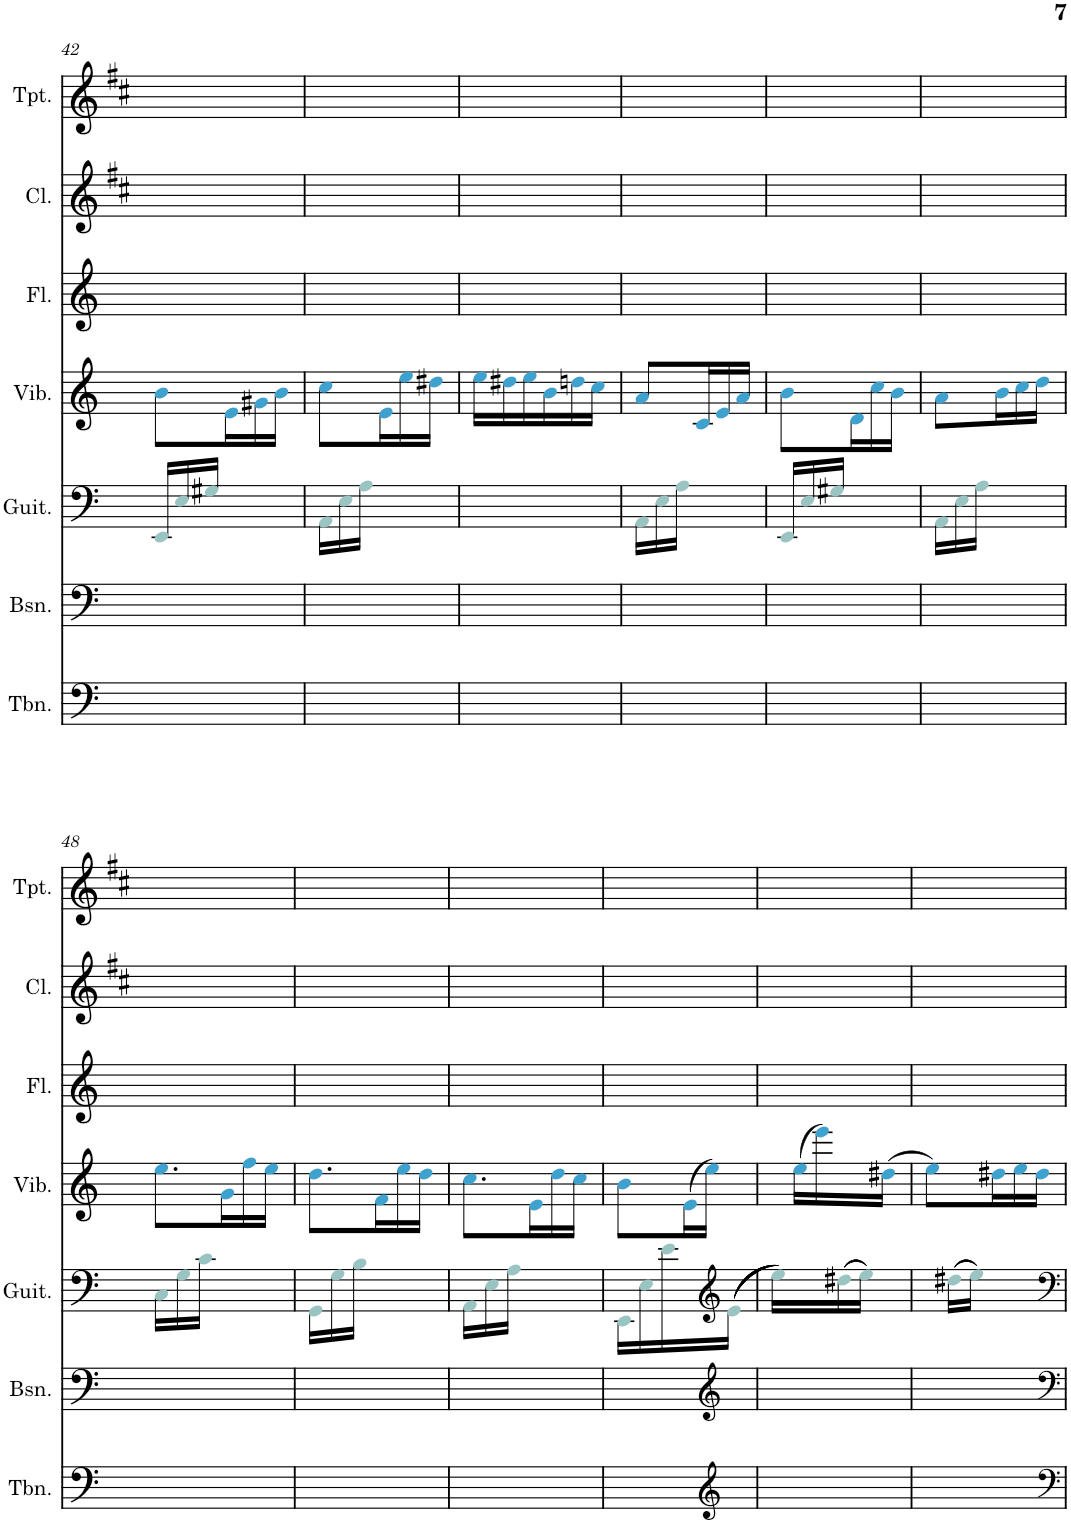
**kern	**kern	**kern	**kern	**kern	**kern	**kern
*part7	*part6	*part5	*part4	*part3	*part2	*part1
*staff7	*staff6	*staff5	*staff4	*staff3	*staff2	*staff1
*I"Trombone	*I"Bassoon	*I"Classical Guitar	*I"Vibraphone	*I"Flute	*I"Clarinet	*I"Trumpet
*I'Tbn.	*I'Bsn.	*I'Guit.	*I'Vib.	*I'Fl.	*I'Cl.	*I'Tpt.
!!LO:PB:g=z
*clefF4	*clefF4	*clefF4	*clefG2	*clefG2	*clefG2	*clefG2
*	*	*	*	*	*Trd1c2	*Trd1c2
*k[]	*k[]	*k[]	*k[]	*k[]	*k[f#c#]	*k[f#c#]
*M3/8	*M3/8	*M3/8	*M3/8	*M3/8	*M3/8	*M3/8
=42	=42	=42	=42	=42	=42	=42
4.ryy	4.ryy	16EEi/LL	8bj\L	4.ryy	4.ryy	4.ryy
.	.	16Ei/	.	.	.	.
.	.	16G#Xi/JJ	16ryy	.	.	.
.	.	8.ryy	16ej\L	.	.	.
.	.	.	16g#Xj\	.	.	.
.	.	.	16bj\JJ	.	.	.
=43	=43	=43	=43	=43	=43	=43
4.ryy	4.ryy	16AAi\LL	8ccj\L	4.ryy	4.ryy	4.ryy
.	.	16Ei\	.	.	.	.
.	.	16Ai\JJ	16ryy	.	.	.
.	.	8.ryy	16ej\L	.	.	.
.	.	.	16eej\	.	.	.
.	.	.	16dd#Xj\JJ	.	.	.
=44	=44	=44	=44	=44	=44	=44
4.ryy	4.ryy	4.ryy	16eej\LL	4.ryy	4.ryy	4.ryy
.	.	.	16dd#Xj\	.	.	.
.	.	.	16eej\	.	.	.
.	.	.	16bj\	.	.	.
.	.	.	16ddnj\	.	.	.
.	.	.	16ccj\JJ	.	.	.
=45	=45	=45	=45	=45	=45	=45
4.ryy	4.ryy	16AAi\LL	8aj/L	4.ryy	4.ryy	4.ryy
.	.	16Ei\	.	.	.	.
.	.	16Ai\JJ	16ryy	.	.	.
.	.	8.ryy	16cj/L	.	.	.
.	.	.	16ej/	.	.	.
.	.	.	16aj/JJ	.	.	.
=46	=46	=46	=46	=46	=46	=46
4.ryy	4.ryy	16EEi/LL	8bj\L	4.ryy	4.ryy	4.ryy
.	.	16Ei/	.	.	.	.
.	.	16G#Xi/JJ	16ryy	.	.	.
.	.	8.ryy	16dj\L	.	.	.
.	.	.	16ccj\	.	.	.
.	.	.	16bj\JJ	.	.	.
=47	=47	=47	=47	=47	=47	=47
4.ryy	4.ryy	16AAi\LL	8aj\L	4.ryy	4.ryy	4.ryy
.	.	16Ei\	.	.	.	.
.	.	16Ai\JJ	16ryy	.	.	.
.	.	8.ryy	16bj\L	.	.	.
.	.	.	16ccj\	.	.	.
.	.	.	16ddj\JJ	.	.	.
!!LO:LB:g=z
=48	=48	=48	=48	=48	=48	=48
4.ryy	4.ryy	16Ci\LL	8.eej\L	4.ryy	4.ryy	4.ryy
.	.	16Gi\	.	.	.	.
.	.	16ci\JJ	.	.	.	.
.	.	8.ryy	16gj\L	.	.	.
.	.	.	16ffj\	.	.	.
.	.	.	16eej\JJ	.	.	.
=49	=49	=49	=49	=49	=49	=49
4.ryy	4.ryy	16GGi\LL	8.ddj\L	4.ryy	4.ryy	4.ryy
.	.	16Gi\	.	.	.	.
.	.	16Bi\JJ	.	.	.	.
.	.	8.ryy	16fj\L	.	.	.
.	.	.	16eej\	.	.	.
.	.	.	16ddj\JJ	.	.	.
=50	=50	=50	=50	=50	=50	=50
4.ryy	4.ryy	16AAi\LL	8.ccj\L	4.ryy	4.ryy	4.ryy
.	.	16Ei\	.	.	.	.
.	.	16Ai\JJ	.	.	.	.
.	.	8.ryy	16ej\L	.	.	.
.	.	.	16ddj\	.	.	.
.	.	.	16ccj\JJ	.	.	.
=51	=51	=51	=51	=51	=51	=51
4ryy	4ryy	16EEi\LL	8bj\L	4.ryy	4.ryy	4.ryy
.	.	16Ei\	.	.	.	.
.	.	16ei\J	16ryy	.	.	.
.	.	8ryy	(>16ej\L	.	.	.
16ryy	16ryy	.	16eej\JJ)	.	.	.
*clefG2	*clefG2	*clefG2	*	*	*	*
16ryy	16ryy	(>(>(>16ei\Jk	16ryy	.	.	.
=52	=52	=52	=52	=52	=52	=52
4.ryy	4.ryy	16eei\KL)))	16ryy	4.ryy	4.ryy	4.ryy
.	.	8ryy	(>16eej\LL	.	.	.
.	.	.	16eeej\J)	.	.	.
.	.	(>(>16dd#Xi\L	8ryy	.	.	.
.	.	16eei\JJ))	.	.	.	.
.	.	16ryy	(>16dd#Xj\Jk	.	.	.
=53	=53	=53	=53	=53	=53	=53
4.ryy	4.ryy	16ryy	8eej\L)	4.ryy	4.ryy	4.ryy
.	.	(>(>16dd#Xi\LL	.	.	.	.
.	.	16eei\JJ))	16ryy	.	.	.
.	.	8.ryy	16dd#Xj\L	.	.	.
.	.	.	16eej\	.	.	.
.	.	.	16dd#j\JJ	.	.	.
=	=	=	=	=	=	=
*-	*-	*-	*-	*-	*-	*-
